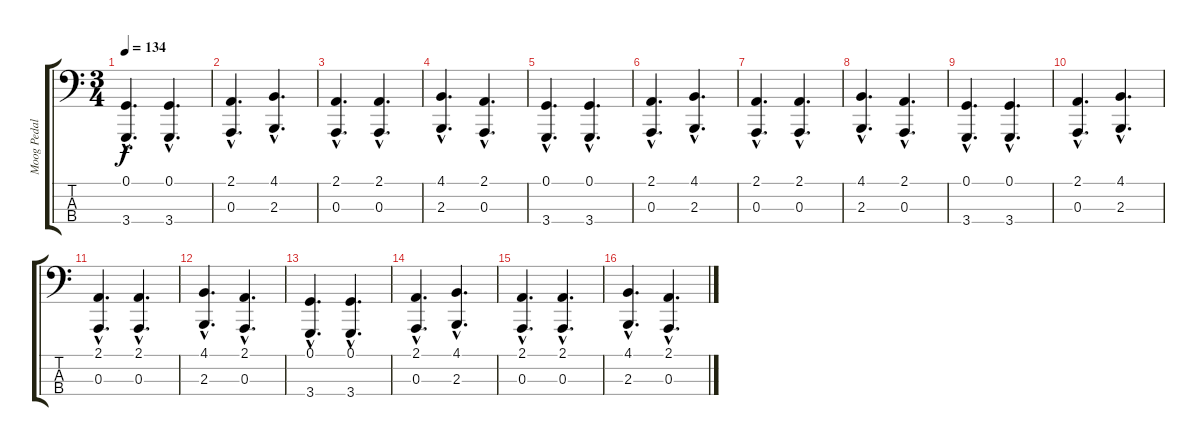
\track ("Moog Pedals" "Moog Pedal") {instrument lead2sawtooth}
\staff {score tabs}
\tuning (G2 D2 A1 E1) {hide}
\ts (3 4)
\tempo 134
\clef f4
\ks c
(0.1{hac} 3.4{hac}).4{d dy f} (0.1{hac} 3.4{hac}).4{d} |
(2.1{hac} 0.3{hac}).4{d} (4.1{hac} 2.3{hac}).4{d} |
(2.1{hac} 0.3{hac}).4{d} (2.1{hac} 0.3{hac}).4{d} |
(4.1{hac} 2.3{hac}).4{d} (2.1{hac} 0.3{hac}).4{d} |
(0.1{hac} 3.4{hac}).4{d} (0.1{hac} 3.4{hac}).4{d} |
(2.1{hac} 0.3{hac}).4{d} (4.1{hac} 2.3{hac}).4{d} |
(2.1{hac} 0.3{hac}).4{d} (2.1{hac} 0.3{hac}).4{d} |
(4.1{hac} 2.3{hac}).4{d} (2.1{hac} 0.3{hac}).4{d} |
(0.1{hac} 3.4{hac}).4{d} (0.1{hac} 3.4{hac}).4{d} |
(2.1{hac} 0.3{hac}).4{d} (4.1{hac} 2.3{hac}).4{d} |
(2.1{hac} 0.3{hac}).4{d} (2.1{hac} 0.3{hac}).4{d} |
(4.1{hac} 2.3{hac}).4{d} (2.1{hac} 0.3{hac}).4{d} |
(0.1{hac} 3.4{hac}).4{d} (0.1{hac} 3.4{hac}).4{d} |
(2.1{hac} 0.3{hac}).4{d} (4.1{hac} 2.3{hac}).4{d} |
(2.1{hac} 0.3{hac}).4{d} (2.1{hac} 0.3{hac}).4{d} |
(4.1{hac} 2.3{hac}).4{d} (2.1{hac} 0.3{hac}).4{d}
